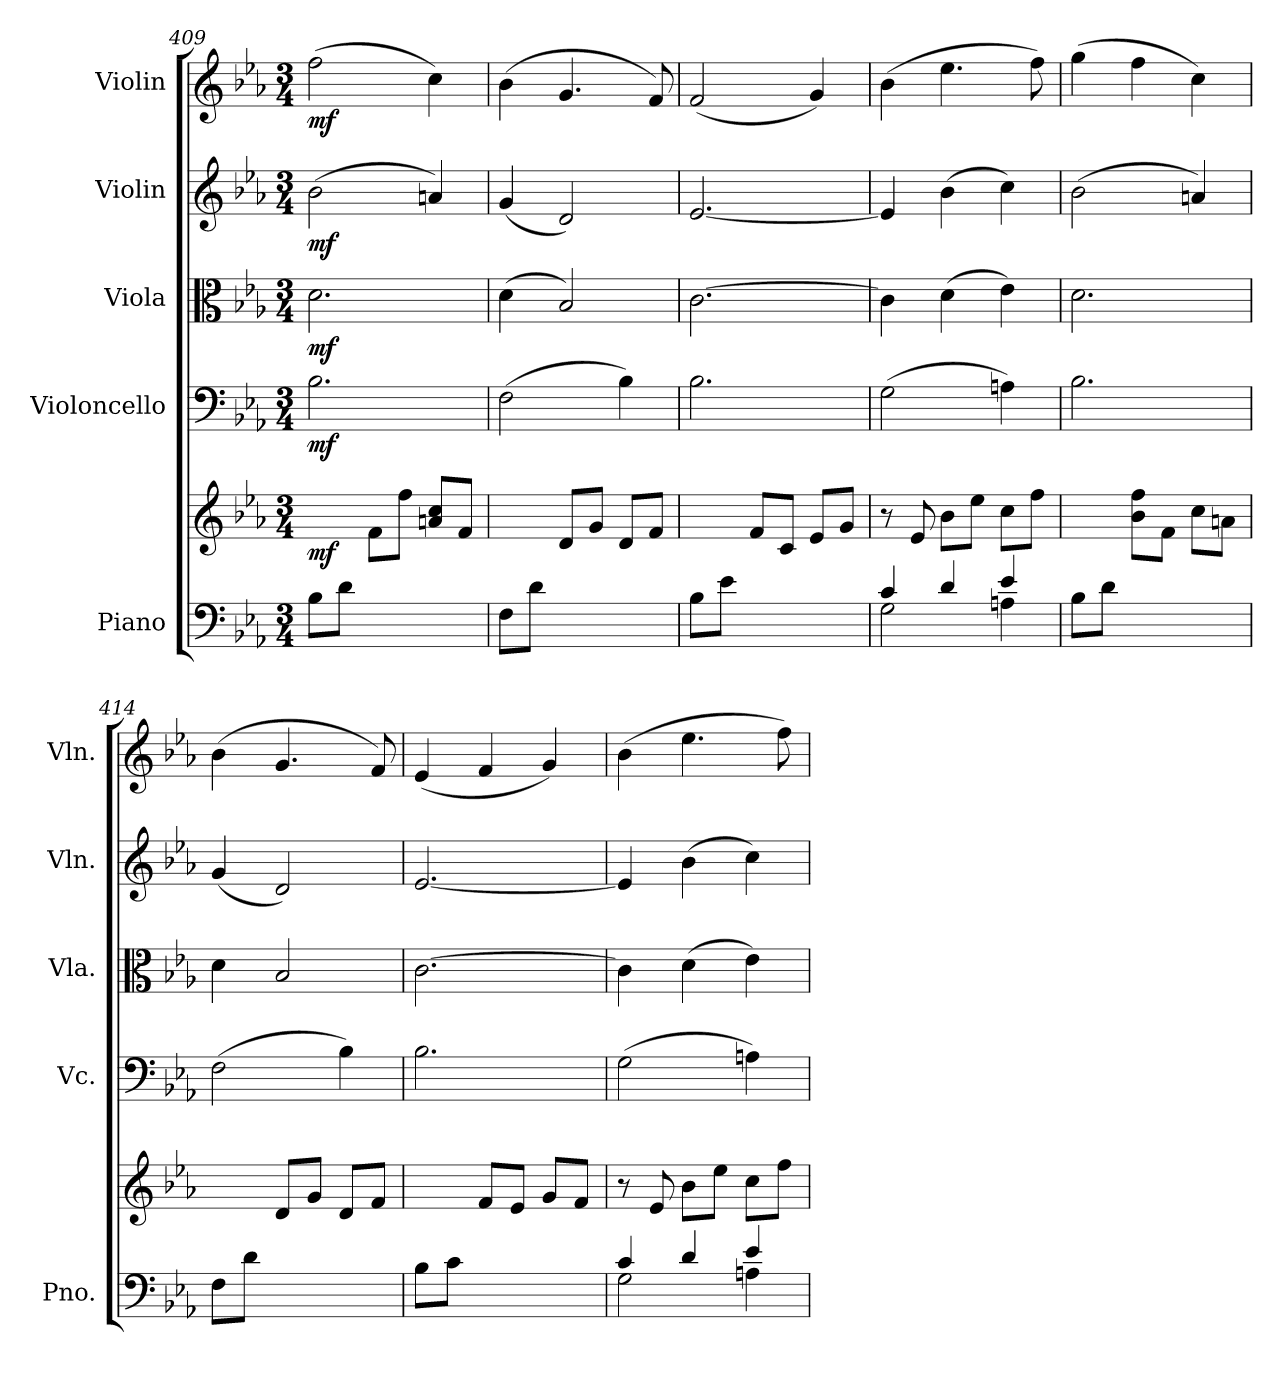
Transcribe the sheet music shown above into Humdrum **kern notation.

**kern	**kern	**dynam	**kern	**dynam	**kern	**dynam	**kern	**dynam	**kern	**dynam
*part5	*part5	*part5	*part4	*part4	*part3	*part3	*part2	*part2	*part1	*part1
*staff6	*staff5	*staff5/6	*staff4	*staff4	*staff3	*staff3	*staff2	*staff2	*staff1	*staff1
*I"Piano	*	*	*I"Violoncello	*	*I"Viola	*	*I"Violin	*	*I"Violin	*
*I'Pno.	*	*	*I'Vc.	*	*I'Vla.	*	*I'Vln.	*	*I'Vln.	*
*clefF4	*clefG2	*	*clefF4	*	*clefC3	*	*clefG2	*	*clefG2	*
*k[b-e-a-]	*k[b-e-a-]	*	*k[b-e-a-]	*	*k[b-e-a-]	*	*k[b-e-a-]	*	*k[b-e-a-]	*
*M3/4	*M3/4	*	*M3/4	*	*M3/4	*	*M3/4	*	*M3/4	*
=409	=409	=409	=409	=409	=409	=409	=409	=409	=409	=409
*^	*	*	*	*	*	*	*	*	*	*
!	!	!	!LO:DY:b	!	!LO:DY:b	!	!LO:DY:b	!	!LO:DY:b	!	!LO:DY:b
8B-\L	2.ryy	4ryy	mf	2.B-\	mf	2.d\	mf	(2b-\	mf	(2ff\	mf
8d\J	.	.	.	.	.	.	.	.	.	.	.
2ryy	.	8f\L	.	.	.	.	.	.	.	.	.
.	.	8ff\J	.	.	.	.	.	.	.	.	.
.	.	8an/ 8cc/L	.	.	.	.	.	4an/)	.	4cc\)	.
.	.	8f/J	.	.	.	.	.	.	.	.	.
!!LO:PB:g=z
=410	=410	=410	=410	=410	=410	=410	=410	=410	=410	=410	=410
8F\L	2.ryy	4ryy	.	(2F\	.	(4d\	.	(4g/	.	(4b-\	.
8d\J	.	.	.	.	.	.	.	.	.	.	.
2ryy	.	8d/L	.	.	.	2B-/)	.	2d/)	.	4.g/	.
.	.	8g/J	.	.	.	.	.	.	.	.	.
.	.	8d/L	.	4B-\)	.	.	.	.	.	.	.
.	.	8f/J	.	.	.	.	.	.	.	8f/)	.
=411	=411	=411	=411	=411	=411	=411	=411	=411	=411	=411	=411
8B-\L	2.ryy	4ryy	.	2.B-\	.	[2.c\	.	[2.e-/	.	(2f/	.
8e-\J	.	.	.	.	.	.	.	.	.	.	.
2ryy	.	8f/L	.	.	.	.	.	.	.	.	.
.	.	8c/J	.	.	.	.	.	.	.	.	.
.	.	8e-/L	.	.	.	.	.	.	.	4g/)	.
.	.	8g/J	.	.	.	.	.	.	.	.	.
=412	=412	=412	=412	=412	=412	=412	=412	=412	=412	=412	=412
4c/	2G\	8r	.	(2G\	.	4c\]	.	4e-/]	.	(4b-\	.
.	.	8e-/	.	.	.	.	.	.	.	.	.
4d/	.	8b-\L	.	.	.	(4d\	.	(4b-\	.	4.ee-\	.
.	.	8ee-\J	.	.	.	.	.	.	.	.	.
4e-/	4An\	8cc\L	.	4An\)	.	4e-\)	.	4cc\)	.	.	.
.	.	8ff\J	.	.	.	.	.	.	.	8ff\)	.
=413	=413	=413	=413	=413	=413	=413	=413	=413	=413	=413	=413
8B-\L	2.ryy	4ryy	.	2.B-\	.	2.d\	.	(2b-\	.	(4gg\	.
8d\J	.	.	.	.	.	.	.	.	.	.	.
2ryy	.	8b-\ 8ff\L	.	.	.	.	.	.	.	4ff\	.
.	.	8f\J	.	.	.	.	.	.	.	.	.
.	.	8cc\L	.	.	.	.	.	4an/)	.	4cc\)	.
.	.	8an\J	.	.	.	.	.	.	.	.	.
=414	=414	=414	=414	=414	=414	=414	=414	=414	=414	=414	=414
8F\L	2.ryy	4ryy	.	(2F\	.	4d\	.	(4g/	.	(4b-\	.
8d\J	.	.	.	.	.	.	.	.	.	.	.
2ryy	.	8d/L	.	.	.	2B-/	.	2d/)	.	4.g/	.
.	.	8g/J	.	.	.	.	.	.	.	.	.
.	.	8d/L	.	4B-\)	.	.	.	.	.	.	.
.	.	8f/J	.	.	.	.	.	.	.	8f/)	.
!!LO:LB:g=z
=415	=415	=415	=415	=415	=415	=415	=415	=415	=415	=415	=415
8B-\L	2.ryy	4ryy	.	2.B-\	.	[2.c\	.	[2.e-/	.	(4e-/	.
8c\J	.	.	.	.	.	.	.	.	.	.	.
2ryy	.	8f/L	.	.	.	.	.	.	.	4f/	.
.	.	8e-/J	.	.	.	.	.	.	.	.	.
.	.	8g/L	.	.	.	.	.	.	.	4g/)	.
.	.	8f/J	.	.	.	.	.	.	.	.	.
=416	=416	=416	=416	=416	=416	=416	=416	=416	=416	=416	=416
4c/	2G\	8r	.	(2G\	.	4c\]	.	4e-/]	.	(4b-\	.
.	.	8e-/	.	.	.	.	.	.	.	.	.
4d/	.	8b-\L	.	.	.	(4d\	.	(4b-\	.	4.ee-\	.
.	.	8ee-\J	.	.	.	.	.	.	.	.	.
4e-/	4An\	8cc\L	.	4An\)	.	4e-\)	.	4cc\)	.	.	.
.	.	8ff\J	.	.	.	.	.	.	.	8ff\)	.
*v	*v	*	*	*	*	*	*	*	*	*	*
=	=	=	=	=	=	=	=	=	=	=
*-	*-	*-	*-	*-	*-	*-	*-	*-	*-	*-
